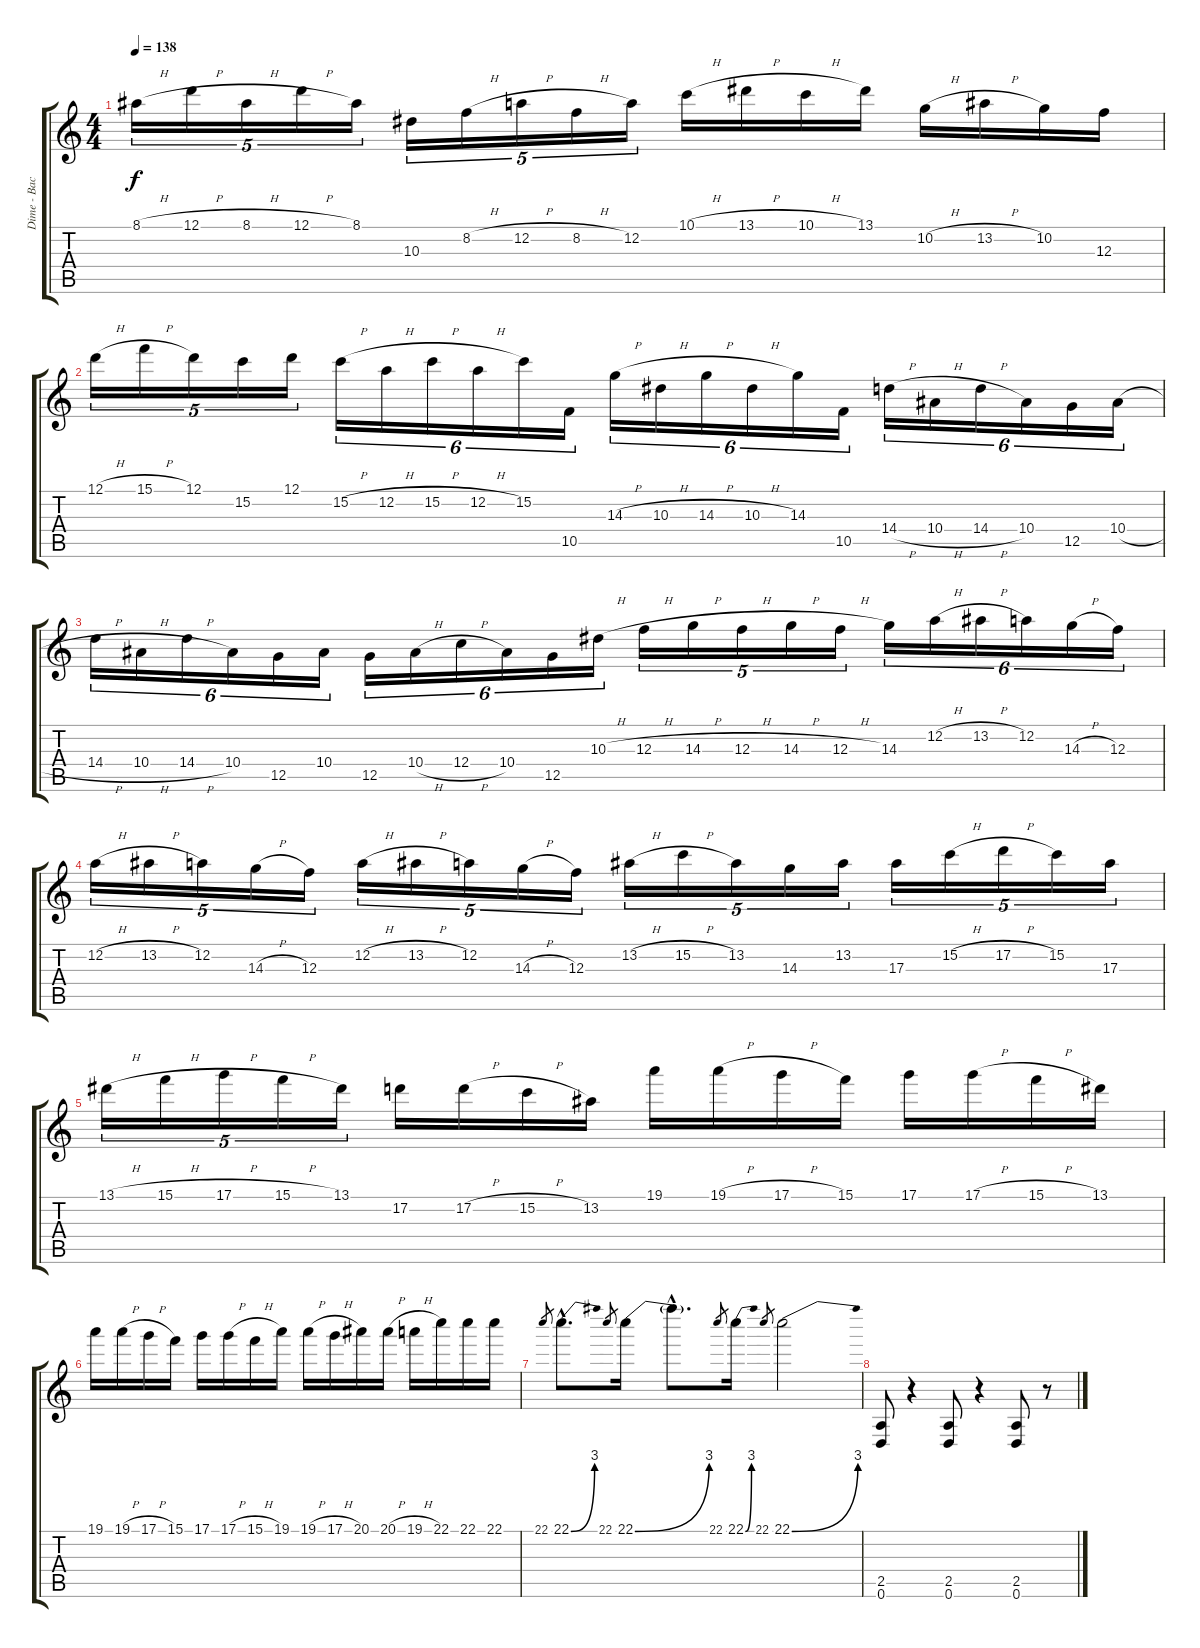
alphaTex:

\track ("Dime - Back Guitar" "Dime - Bac") {instrument overdrivenguitar}
\staff {score tabs}
\tuning (D4 A3 F3 C3 G2 D2) {hide}
\ts (4 4)
\tempo 138
\clef g2
\ks c
8.1{h}.16{tu (5 4) dy f} 12.1{h}.16{tu (5 4)} 8.1{h}.16{tu (5 4)} 12.1{h}.16{tu (5 4)} 8.1.16{tu (5 4)} 10.3.16{tu (5 4)} 8.2{h}.16{tu (5 4)} 12.2{h}.16{tu (5 4)} 8.2{h}.16{tu (5 4)} 12.2.16{tu (5 4)} 10.1{h}.16 13.1{h}.16 10.1{h}.16 13.1.16 10.2{h}.16 13.2{h}.16 10.2.16 12.3.16 |
12.1{h}.16{tu (5 4)} 15.1{h}.16{tu (5 4)} 12.1.16{tu (5 4)} 15.2.16{tu (5 4)} 12.1.16{tu (5 4)} 15.2{h}.16{tu (6 4)} 12.2{h}.16{tu (6 4)} 15.2{h}.16{tu (6 4)} 12.2{h}.16{tu (6 4)} 15.2.16{tu (6 4)} 10.5.16{tu (6 4)} 14.3{h}.16{tu (6 4)} 10.3{h}.16{tu (6 4)} 14.3{h}.16{tu (6 4)} 10.3{h}.16{tu (6 4)} 14.3.16{tu (6 4)} 10.5.16{tu (6 4)} 14.4{h}.16{tu (6 4)} 10.4{h}.16{tu (6 4)} 14.4{h}.16{tu (6 4)} 10.4.16{tu (6 4)} 12.5.16{tu (6 4)} 10.4{h}.16{tu (6 4)} |
14.4{h}.16{tu (6 4)} 10.4{h}.16{tu (6 4)} 14.4{h}.16{tu (6 4)} 10.4.16{tu (6 4)} 12.5.16{tu (6 4)} 10.4.16{tu (6 4)} 12.5.16{tu (6 4)} 10.4{h}.16{tu (6 4)} 12.4{h}.16{tu (6 4)} 10.4.16{tu (6 4)} 12.5.16{tu (6 4)} 10.3{h}.16{tu (6 4)} 12.3{h}.16{tu (5 4)} 14.3{h}.16{tu (5 4)} 12.3{h}.16{tu (5 4)} 14.3{h}.16{tu (5 4)} 12.3{h}.16{tu (5 4)} 14.3.16{tu (6 4)} 12.2{h}.16{tu (6 4)} 13.2{h}.16{tu (6 4)} 12.2.16{tu (6 4)} 14.3{h}.16{tu (6 4)} 12.3.16{tu (6 4)} |
12.2{h}.16{tu (5 4)} 13.2{h}.16{tu (5 4)} 12.2.16{tu (5 4)} 14.3{h}.16{tu (5 4)} 12.3.16{tu (5 4)} 12.2{h}.16{tu (5 4)} 13.2{h}.16{tu (5 4)} 12.2.16{tu (5 4)} 14.3{h}.16{tu (5 4)} 12.3.16{tu (5 4)} 13.2{h}.16{tu (5 4)} 15.2{h}.16{tu (5 4)} 13.2.16{tu (5 4)} 14.3.16{tu (5 4)} 13.2.16{tu (5 4)} 17.3.16{tu (5 4)} 15.2{h}.16{tu (5 4)} 17.2{h}.16{tu (5 4)} 15.2.16{tu (5 4)} 17.3.16{tu (5 4)} |
13.1{h}.16{tu (5 4)} 15.1{h}.16{tu (5 4)} 17.1{h}.16{tu (5 4)} 15.1{h}.16{tu (5 4)} 13.1.16{tu (5 4)} 17.2.16 17.2{h}.16 15.2{h}.16 13.2.16 19.1.16 19.1{h}.16 17.1{h}.16 15.1.16 17.1.16 17.1{h}.16 15.1{h}.16 13.1.16 |
19.1.16 19.1{h}.16 17.1{h}.16 15.1.16 17.1.16 17.1{h}.16 15.1{h}.16 19.1.16 19.1{h}.16 17.1{h}.16 20.1.16 20.1{h}.16 19.1{h}.16 22.1.16 22.1.16 22.1.16 |
22.1.8{gr} 22.1{be (bend 0 0 60 12) hac}.8{d} 22.1.8{gr} 22.1{be (bend 0 0 60 12)}.16 22.1{hac t}.8{d} 22.1.8{gr} 22.1{be (bend 0 0 60 12)}.16 22.1.8{gr} 22.1{be (bend 0 0 60 12)}.2 |
(2.5 0.6).8 r.4 (2.5 0.6).8 r.4 (2.5 0.6).8 r.8
